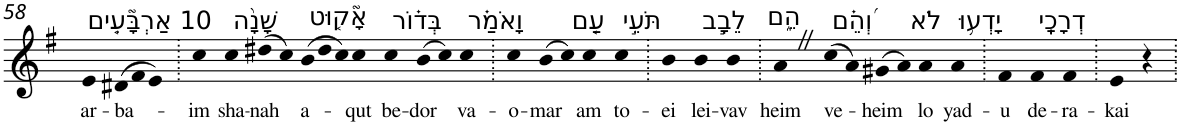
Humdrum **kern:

**kern	**text
*part1	*part1
*staff1	*staff1
*I"Piano	*
*I'Pno	*
!!LO:PB:g=z
*clefG2	*
*k[f#]	*
*G:	*
=58	=58
!LO:TX:a:t=10 אַרְבָּ֘עִ֤ים	!
!	!LO:LY:b
4e	ar-
*Xtuplet	*
!	!LO:LY:b
(>12d#X	-ba-
12f#	.
12e)	.
=59.	=59.
!	!LO:LY:b
4cc	-im
!LO:TX:a:t=שָׁנָ֨ה	!
!	!LO:LY:b
4cc	sha-
!	!LO:LY:b
(>8dd#X	-nah
8cc)	.
!LO:TX:a:t=אָ֘ק֤וּט	!
!	!LO:LY:b
(>12b	a-
12dd#	.
12cc)	.
!	!LO:LY:b
4cc	-qut
!LO:TX:a:t=בְּד֗וֹר	!
!	!LO:LY:b
4cc	be-
!	!LO:LY:b
(>8b	-dor
8cc)	.
!LO:TX:a:t=וָאֹמַ֗ר	!
!	!LO:LY:b
4cc	va-
=60.	=60.
!	!LO:LY:b
4cc	-o-
!	!LO:LY:b
(>8b	-mar
8cc)	.
!LO:TX:a:t=עַ֤ם	!
!	!LO:LY:b
4cc	am
!LO:TX:a:t=תֹּעֵ֣י	!
!	!LO:LY:b
4cc	to-
=61.	=61.
!	!LO:LY:b
4b	-ei
!LO:TX:a:t=לֵבָ֣ב	!
!	!LO:LY:b
4b	lei-
!	!LO:LY:b
4b	-vav
=62.	=62.
!LO:TX:a:t=הֵ֑ם	!
!	!LO:LY:b
4aZ	heim
!LO:TX:a:t=וְ֝הֵ֗ם	!
!	!LO:LY:b
(>8cc	ve-
8a)	.
!	!LO:LY:b
(>8g#X	-heim
8a)	.
!LO:TX:a:t=לֹא	!
!	!LO:LY:b
4a	lo
!LO:TX:a:t=יָדְע֥וּ	!
!	!LO:LY:b
4a	yad-
=63.	=63.
!	!LO:LY:b
4f#	-u
!LO:TX:a:t=דְרָכָֽי	!
!	!LO:LY:b
4f#	de-
!	!LO:LY:b
4f#	-ra-
=64.	=64.
!	!LO:LY:b
4e	-kai
4r	.
=.	=.
*-	*-
